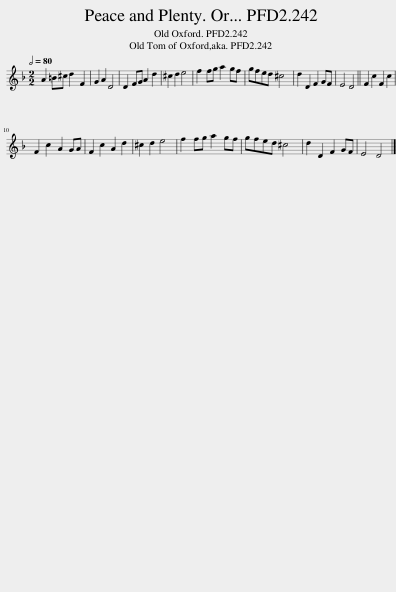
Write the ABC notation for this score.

X:1
L:1/8
Q:1/2=80
M:2/2
I:linebreak $
K:Dmin
V:1 treble
V:1
 A2 =B^c d2 F2 | G2 A2 D4 | D2 FG A2 d2 | ^c2 d2 e4 | f2 fg a2 gf | %5
 gfed ^c4 | d2 D2 F2 GF | E4 D4 || F2 c2 F2 c2 |$ F2 c2 A2 GA | %10
 F2 c2 A2 d2 | ^c2 d2 e4 | f2 fg a2 gf | gfed ^c4 | d2 D2 F2 GF | %15
 E4 D4 |] %16
